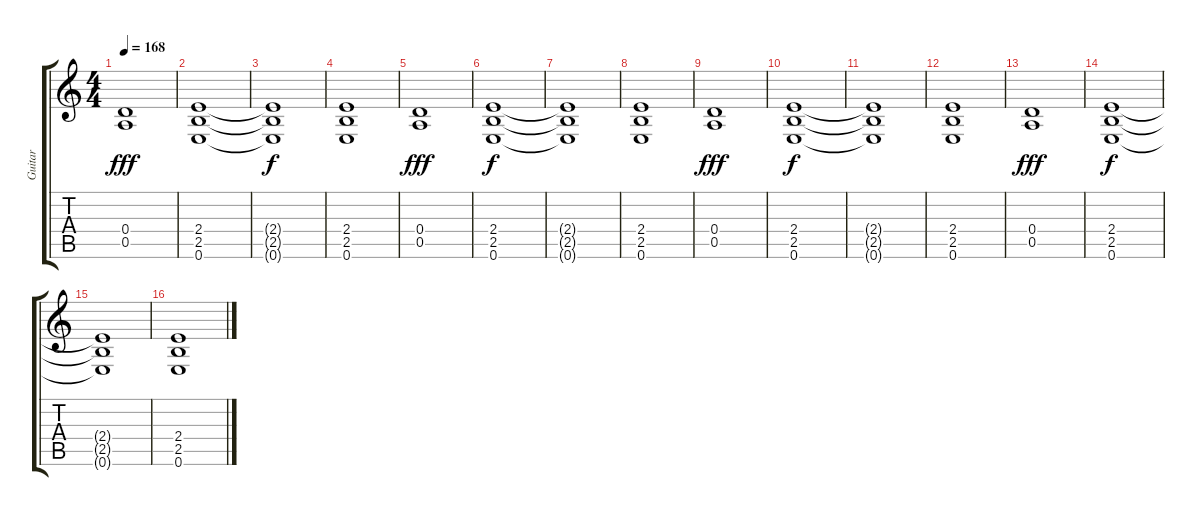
\track ("Guitar" "Guitar") {instrument distortionguitar}
\staff {score tabs}
\tuning (E4 B3 G3 D3 A2 E2) {hide}
\ts (4 4)
\tempo 168
\clef g2
\ks c
(0.4 0.5).1{dy fff} |
(2.4 2.5 0.6).1 |
(2.4{t} 2.5{t} 0.6{t}).1{dy f} |
(2.4 2.5 0.6).1 |
(0.4 0.5).1{dy fff} |
(2.4 2.5 0.6).1{dy f} |
(2.4{t} 2.5{t} 0.6{t}).1 |
(2.4 2.5 0.6).1 |
(0.4 0.5).1{dy fff} |
(2.4 2.5 0.6).1{dy f} |
(2.4{t} 2.5{t} 0.6{t}).1 |
(2.4 2.5 0.6).1 |
(0.4 0.5).1{dy fff} |
(2.4 2.5 0.6).1{dy f} |
(2.4{t} 2.5{t} 0.6{t}).1 |
(2.4 2.5 0.6).1
